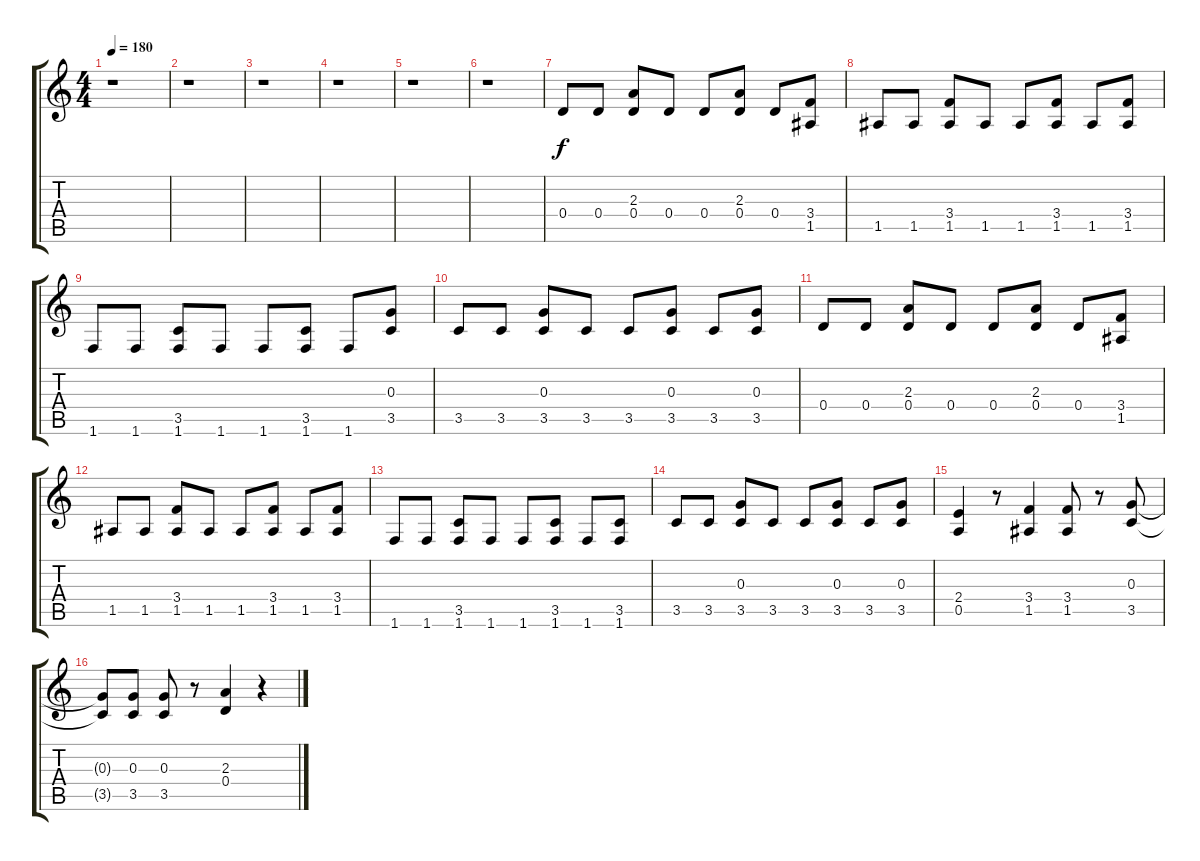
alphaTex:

\track "" {instrument acousticguitarnylon}
\staff {score tabs}
\tuning (E4 B3 G3 D3 A2 E2) {hide}
\ts (4 4)
\tempo 180
\clef g2
\ks c
r.1{dy f} |
r.1 |
r.1 |
r.1 |
r.1 |
r.1 |
0.4.8 0.4.8 (2.3 0.4).8 0.4.8 0.4.8 (2.3 0.4).8 0.4.8 (3.4 1.5).8 |
1.5.8 1.5.8 (3.4 1.5).8 1.5.8 1.5.8 (3.4 1.5).8 1.5.8 (3.4 1.5).8 |
1.6.8 1.6.8 (3.5 1.6).8 1.6.8 1.6.8 (3.5 1.6).8 1.6.8 (0.3 3.5).8 |
3.5.8 3.5.8 (0.3 3.5).8 3.5.8 3.5.8 (0.3 3.5).8 3.5.8 (0.3 3.5).8 |
0.4.8 0.4.8 (2.3 0.4).8 0.4.8 0.4.8 (2.3 0.4).8 0.4.8 (3.4 1.5).8 |
1.5.8 1.5.8 (3.4 1.5).8 1.5.8 1.5.8 (3.4 1.5).8 1.5.8 (3.4 1.5).8 |
1.6.8 1.6.8 (3.5 1.6).8 1.6.8 1.6.8 (3.5 1.6).8 1.6.8 (3.5 1.6).8 |
3.5.8 3.5.8 (0.3 3.5).8 3.5.8 3.5.8 (0.3 3.5).8 3.5.8 (0.3 3.5).8 |
(2.4 0.5).4 r.8 (3.4 1.5).4 (3.4 1.5).8 r.8 (0.3 3.5).8 |
(0.3{t} 3.5{t}).8 (0.3 3.5).8 (0.3 3.5).8 r.8 (2.3 0.4).4 r.4
